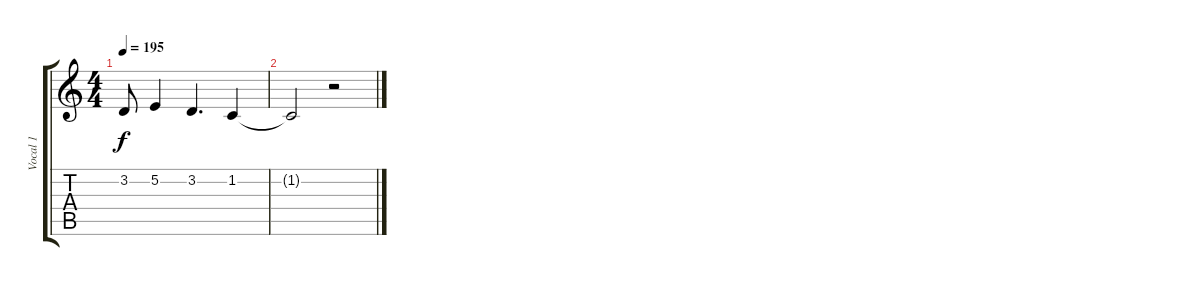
\track ("Vocal 1" "Vocal 1") {instrument lead2sawtooth}
\staff {score tabs}
\tuning (E4 B3 G3 D3 A2 E2) {hide}
\ts (4 4)
\tempo 195
\clef g2
\ks c
3.2{t}.8{dy f} 5.2.4 3.2.4{d} 1.2.4 |
1.2{t}.2 r.2
